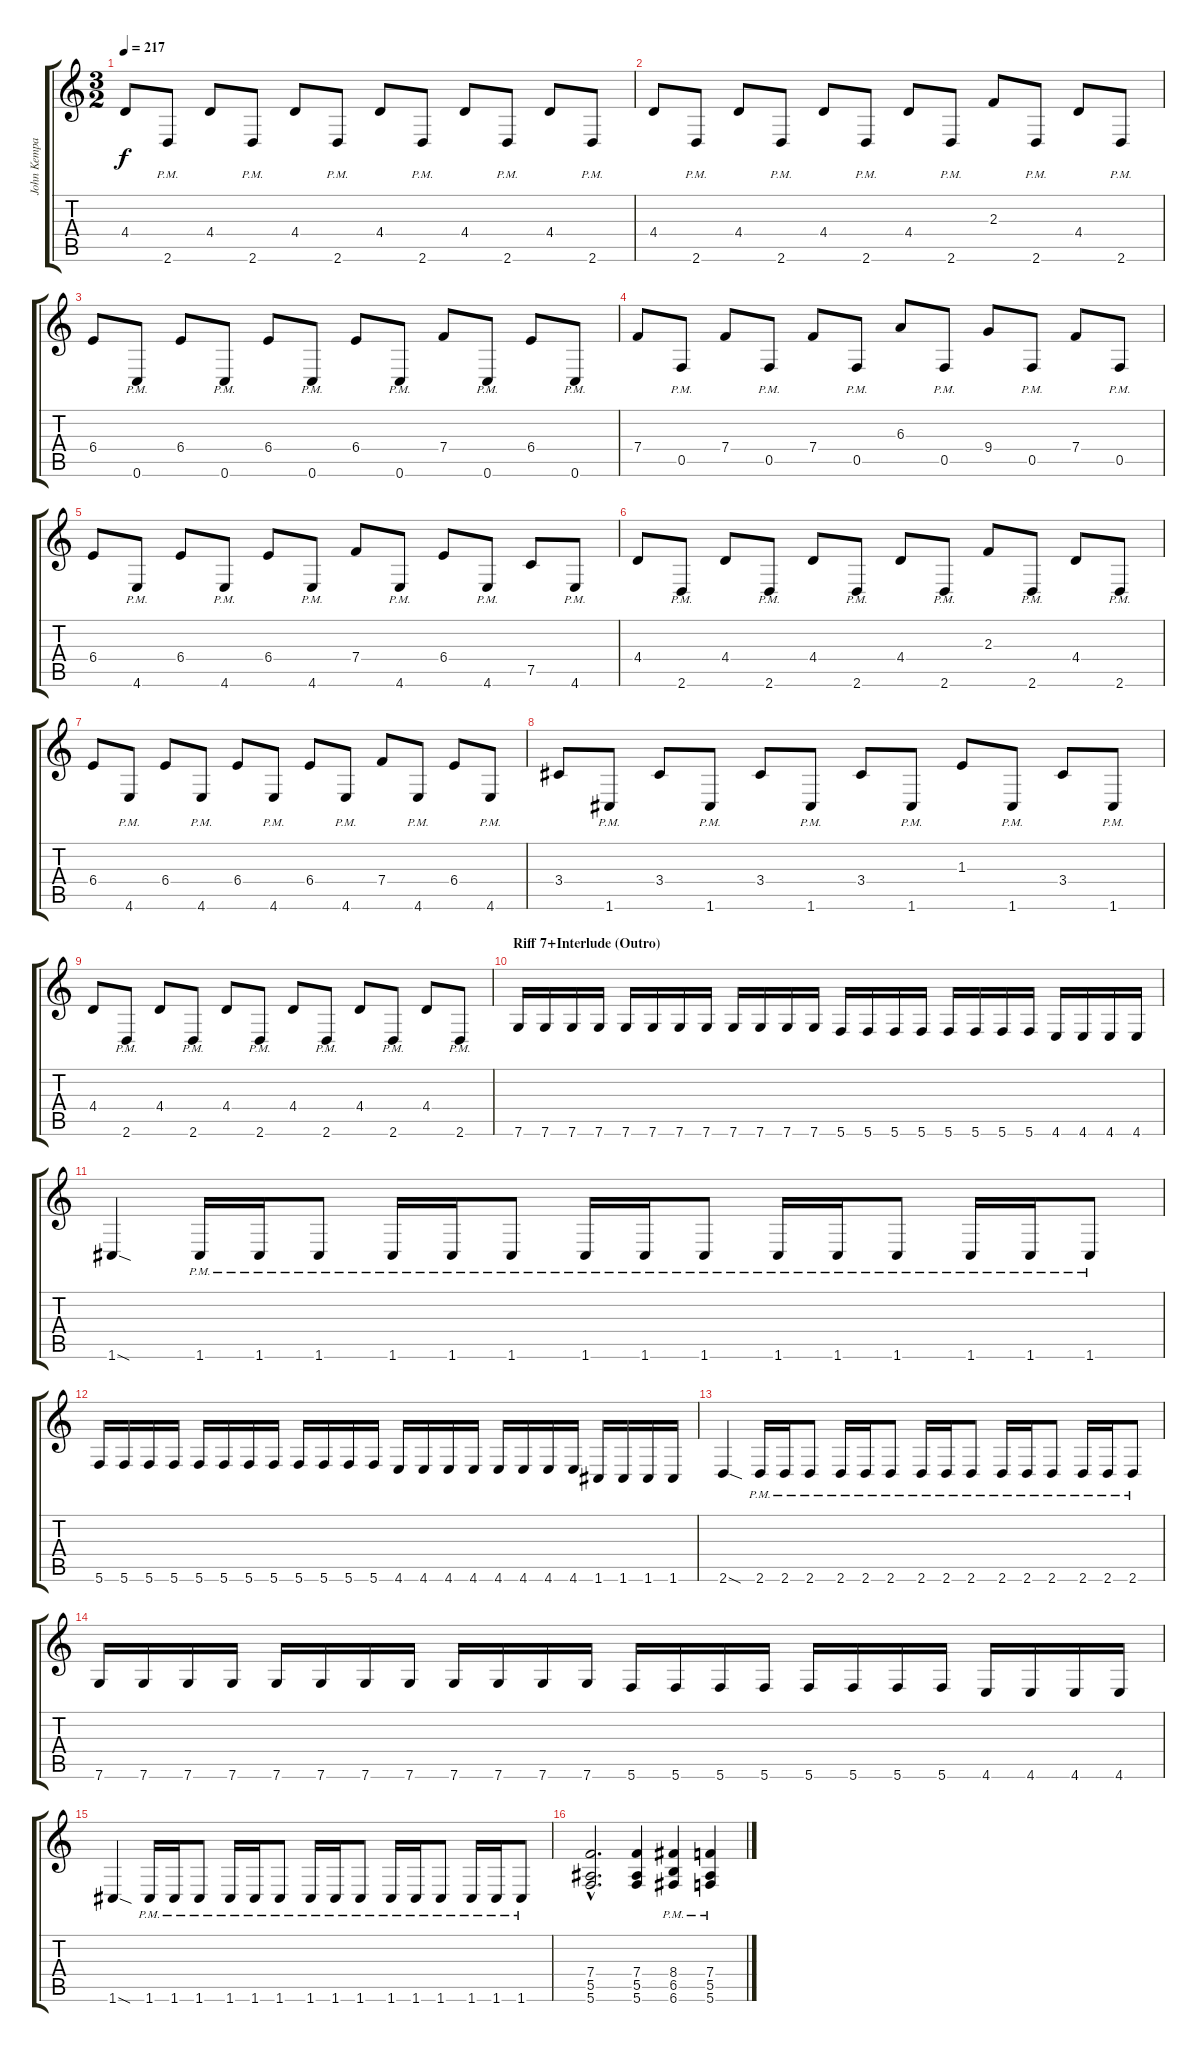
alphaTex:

\track ("John Kempainen (Rhythm Guitar)" "John Kempa") {instrument distortionguitar}
\staff {score tabs}
\tuning (C4 G3 Eb3 Bb2 F2 C2) {hide}
\ts (3 2)
\tempo 217
\clef g2
\ks c
4.4.8{dy f} 2.6{pm}.8 4.4.8 2.6{pm}.8 4.4.8 2.6{pm}.8 4.4.8 2.6{pm}.8 4.4.8 2.6{pm}.8 4.4.8 2.6{pm}.8 |
4.4.8 2.6{pm}.8 4.4.8 2.6{pm}.8 4.4.8 2.6{pm}.8 4.4.8 2.6{pm}.8 2.3.8 2.6{pm}.8 4.4.8 2.6{pm}.8 |
6.4.8 0.6{pm}.8 6.4.8 0.6{pm}.8 6.4.8 0.6{pm}.8 6.4.8 0.6{pm}.8 7.4.8 0.6{pm}.8 6.4.8 0.6{pm}.8 |
7.4.8 0.5{pm}.8 7.4.8 0.5{pm}.8 7.4.8 0.5{pm}.8 6.3.8 0.5{pm}.8 9.4.8 0.5{pm}.8 7.4.8 0.5{pm}.8 |
6.4.8 4.6{pm}.8 6.4.8 4.6{pm}.8 6.4.8 4.6{pm}.8 7.4.8 4.6{pm}.8 6.4.8 4.6{pm}.8 7.5.8 4.6{pm}.8 |
4.4.8 2.6{pm}.8 4.4.8 2.6{pm}.8 4.4.8 2.6{pm}.8 4.4.8 2.6{pm}.8 2.3.8 2.6{pm}.8 4.4.8 2.6{pm}.8 |
6.4.8 4.6{pm}.8 6.4.8 4.6{pm}.8 6.4.8 4.6{pm}.8 6.4.8 4.6{pm}.8 7.4.8 4.6{pm}.8 6.4.8 4.6{pm}.8 |
3.4.8 1.6{pm}.8 3.4.8 1.6{pm}.8 3.4.8 1.6{pm}.8 3.4.8 1.6{pm}.8 1.3.8 1.6{pm}.8 3.4.8 1.6{pm}.8 |
4.4.8 2.6{pm}.8 4.4.8 2.6{pm}.8 4.4.8 2.6{pm}.8 4.4.8 2.6{pm}.8 4.4.8 2.6{pm}.8 4.4.8 2.6{pm}.8 |
\section ("" "Riff 7+Interlude (Outro)")
7.6.16 7.6.16 7.6.16 7.6.16 7.6.16 7.6.16 7.6.16 7.6.16 7.6.16 7.6.16 7.6.16 7.6.16 5.6.16 5.6.16 5.6.16 5.6.16 5.6.16 5.6.16 5.6.16 5.6.16 4.6.16 4.6.16 4.6.16 4.6.16 |
1.6{sod}.4 1.6{pm}.16 1.6{pm}.16 1.6{pm}.8 1.6{pm}.16 1.6{pm}.16 1.6{pm}.8 1.6{pm}.16 1.6{pm}.16 1.6{pm}.8 1.6{pm}.16 1.6{pm}.16 1.6{pm}.8 1.6{pm}.16 1.6{pm}.16 1.6{pm}.8 |
5.6.16 5.6.16 5.6.16 5.6.16 5.6.16 5.6.16 5.6.16 5.6.16 5.6.16 5.6.16 5.6.16 5.6.16 4.6.16 4.6.16 4.6.16 4.6.16 4.6.16 4.6.16 4.6.16 4.6.16 1.6.16 1.6.16 1.6.16 1.6.16 |
2.6{sod}.4 2.6{pm}.16 2.6{pm}.16 2.6{pm}.8 2.6{pm}.16 2.6{pm}.16 2.6{pm}.8 2.6{pm}.16 2.6{pm}.16 2.6{pm}.8 2.6{pm}.16 2.6{pm}.16 2.6{pm}.8 2.6{pm}.16 2.6{pm}.16 2.6{pm}.8 |
7.6.16 7.6.16 7.6.16 7.6.16 7.6.16 7.6.16 7.6.16 7.6.16 7.6.16 7.6.16 7.6.16 7.6.16 5.6.16 5.6.16 5.6.16 5.6.16 5.6.16 5.6.16 5.6.16 5.6.16 4.6.16 4.6.16 4.6.16 4.6.16 |
1.6{sod}.4 1.6{pm}.16 1.6{pm}.16 1.6{pm}.8 1.6{pm}.16 1.6{pm}.16 1.6{pm}.8 1.6{pm}.16 1.6{pm}.16 1.6{pm}.8 1.6{pm}.16 1.6{pm}.16 1.6{pm}.8 1.6{pm}.16 1.6{pm}.16 1.6{pm}.8 |
(7.4{hac} 5.5{hac} 5.6{hac}).2{d} (7.4 5.5 5.6).4 (8.4{pm} 6.5{pm} 6.6{pm}).4 (7.4{pm} 5.5{pm} 5.6{pm}).4
